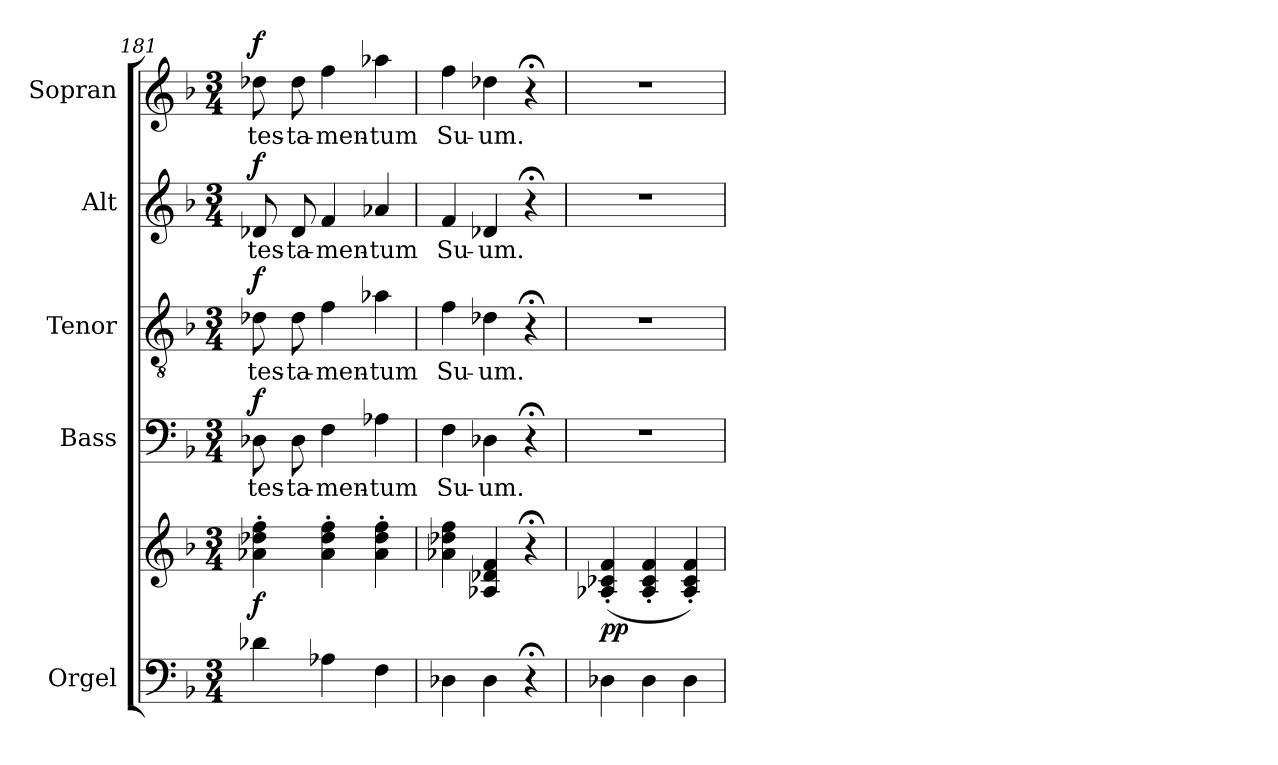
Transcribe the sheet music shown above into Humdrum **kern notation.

**kern	**kern	**dynam	**kern	**text	**dynam	**kern	**text	**dynam	**kern	**text	**dynam	**kern	**text	**dynam
*part5	*part5	*part5	*part4	*part4	*part4	*part3	*part3	*part3	*part2	*part2	*part2	*part1	*part1	*part1
*staff6	*staff5	*staff5/6	*staff4	*staff4	*staff4	*staff3	*staff3	*staff3	*staff2	*staff2	*staff2	*staff1	*staff1	*staff1
*I"Orgel	*	*	*I"Bass	*	*	*I"Tenor	*	*	*I"Alt	*	*	*I"Sopran	*	*
*I'Org.	*	*	*I'B.	*	*	*I'T.	*	*	*I'A.	*	*	*I'S.	*	*
*clefF4	*clefG2	*	*clefF4	*	*	*clefGv2	*	*	*clefG2	*	*	*clefG2	*	*
*k[b-]	*k[b-]	*	*k[b-]	*	*	*k[b-]	*	*	*k[b-]	*	*	*k[b-]	*	*
*F:	*F:	*	*F:	*	*	*F:	*	*	*F:	*	*	*F:	*	*
*M3/4	*M3/4	*	*M3/4	*	*	*M3/4	*	*	*M3/4	*	*	*M3/4	*	*
=181	=181	=181	=181	=181	=181	=181	=181	=181	=181	=181	=181	=181	=181	=181
!	!	!LO:DY:b	!	!LO:LY:b	!LO:DY:a	!	!LO:LY:b	!LO:DY:a	!	!LO:LY:b	!LO:DY:a	!	!LO:LY:b	!LO:DY:a
4d-X\	4a-X\'> 4dd-X\'> 4ff\'>	f	8D-X\	tes-	f	8d-X\	tes-	f	8d-X/	tes-	f	8dd-X\	tes-	f
!	!	!	!	!LO:LY:b	!	!	!LO:LY:b	!	!	!LO:LY:b	!	!	!LO:LY:b	!
.	.	.	8D-\	-ta-	.	8d-\	-ta-	.	8d-/	-ta-	.	8dd-\	-ta-	.
!	!	!	!	!LO:LY:b	!	!	!LO:LY:b	!	!	!LO:LY:b	!	!	!LO:LY:b	!
4A-X\	4a-\'> 4dd-\'> 4ff\'>	.	4F\	-men-	.	4f\	-men-	.	4f/	-men-	.	4ff\	-men-	.
!	!	!	!	!LO:LY:b	!	!	!LO:LY:b	!	!	!LO:LY:b	!	!	!LO:LY:b	!
4F\	4a-\'> 4dd-\'> 4ff\'>	.	4A-X\	-tum	.	4a-X\	-tum	.	4a-X/	-tum	.	4aa-X\	-tum	.
=182	=182	=182	=182	=182	=182	=182	=182	=182	=182	=182	=182	=182	=182	=182
!	!	!	!	!LO:LY:b	!	!	!LO:LY:b	!	!	!LO:LY:b	!	!	!LO:LY:b	!
4D-X\	4a-X\ 4dd-X\ 4ff\	.	4F\	Su-	.	4f\	Su-	.	4f/	Su-	.	4ff\	Su-	.
!	!	!	!	!LO:LY:b	!	!	!LO:LY:b	!	!	!LO:LY:b	!	!	!LO:LY:b	!
4D-\	4A-X/ 4d-X/ 4f/	.	4D-X\	-um.	.	4d-X\	-um.	.	4d-X/	-um.	.	4dd-X\	-um.	.
4r;<	4r;<	.	4r;<	.	.	4r;<	.	.	4r;<	.	.	4r;<	.	.
!!LO:PB:g=z
=183	=183	=183	=183	=183	=183	=183	=183	=183	=183	=183	=183	=183	=183	=183
!	!	!LO:DY:b	!	!	!	!	!	!	!	!	!	!	!	!
4D-X\	(<4A-X/'< 4c-X/'< 4f/'<	pp	2.r	.	.	2.r	.	.	2.r	.	.	2.r	.	.
4D-\	4A-/'< 4c-/'< 4f/'<	.	.	.	.	.	.	.	.	.	.	.	.	.
4D-\	4A-/'< 4c-/'< 4f/'<)	.	.	.	.	.	.	.	.	.	.	.	.	.
=	=	=	=	=	=	=	=	=	=	=	=	=	=	=
*-	*-	*-	*-	*-	*-	*-	*-	*-	*-	*-	*-	*-	*-	*-
